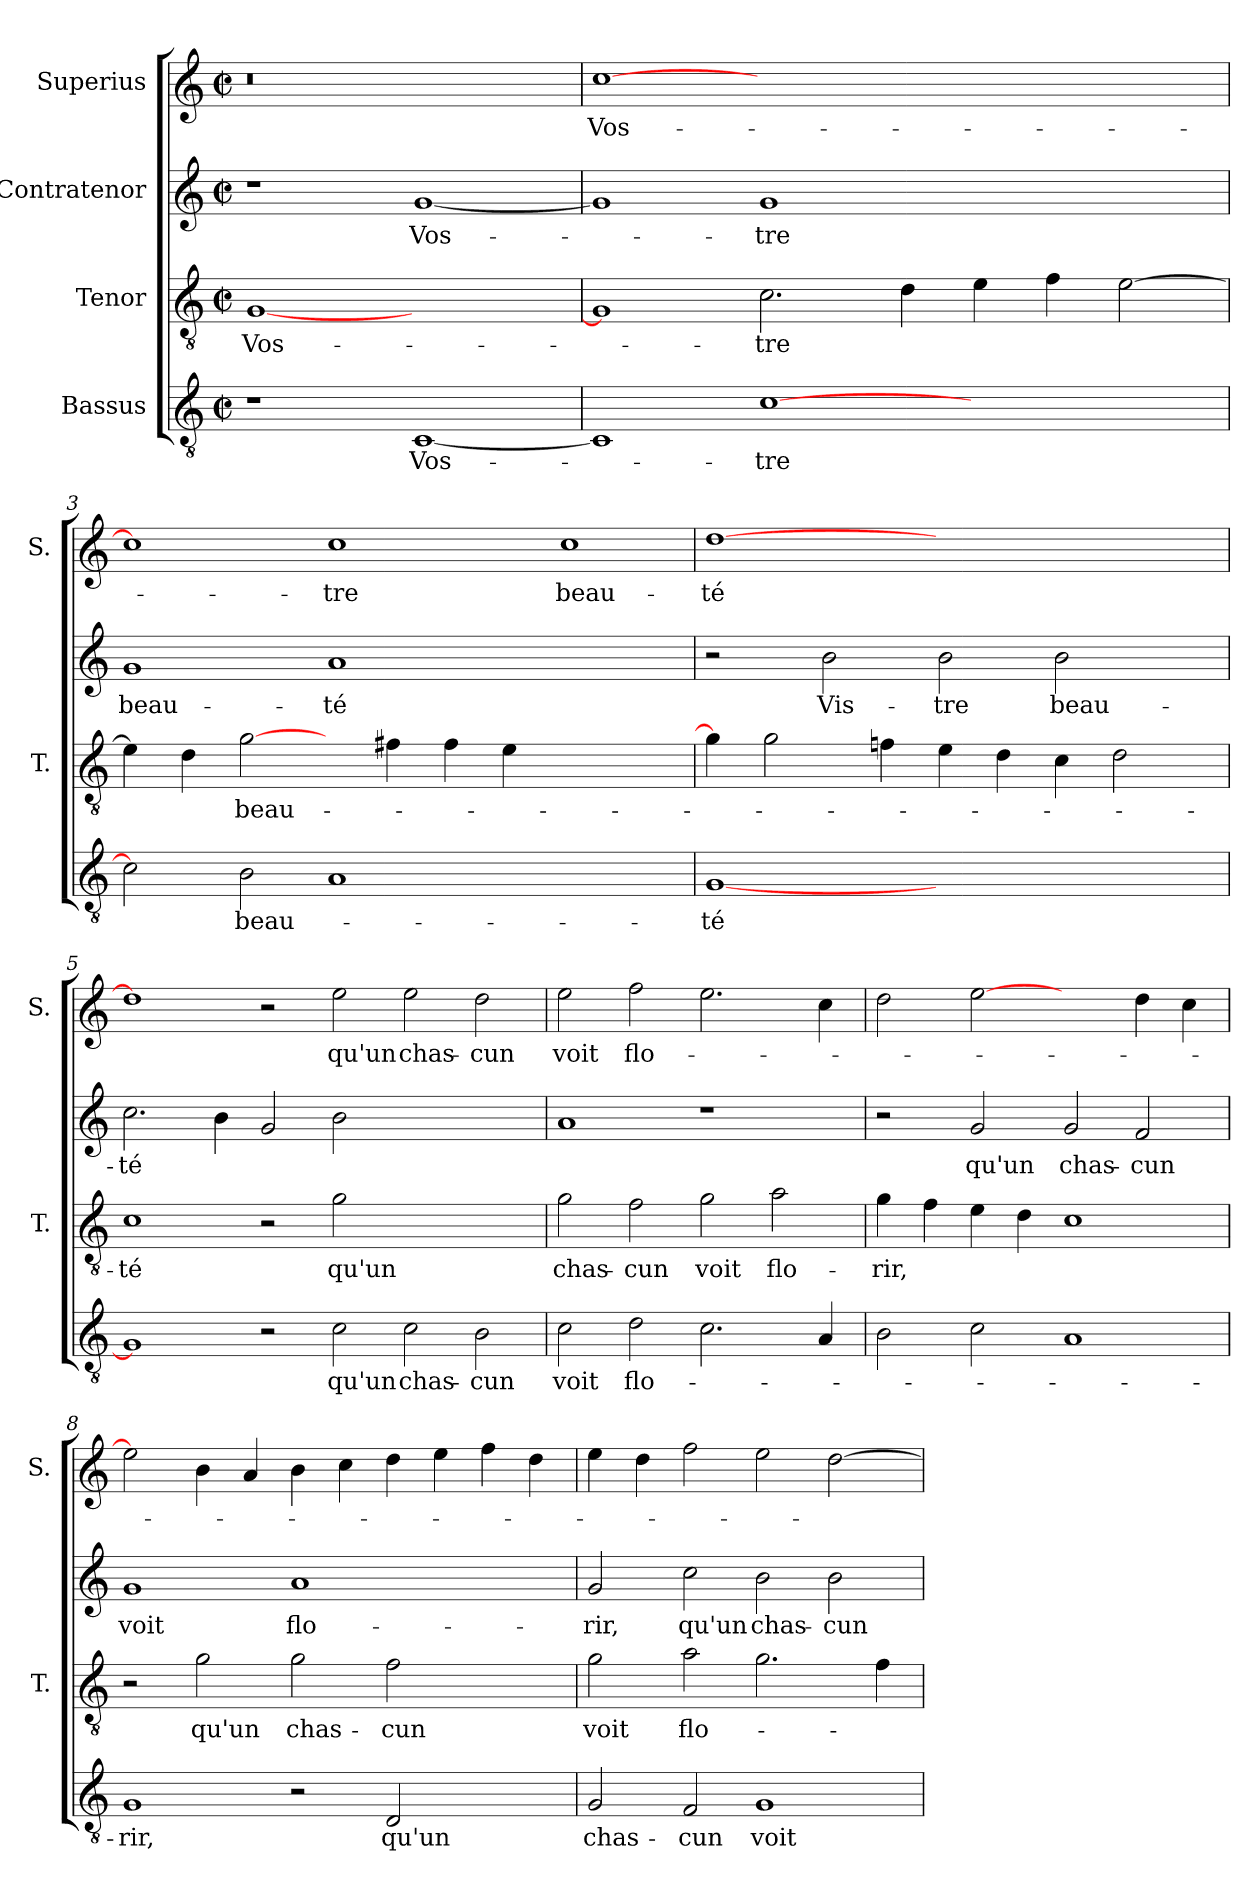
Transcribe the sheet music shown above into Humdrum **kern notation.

**kern	**text	**kern	**text	**kern	**text	**kern	**text
*part4	*part4	*part3	*part3	*part2	*part2	*part1	*part1
*staff4	*staff4	*staff3	*staff3	*staff2	*staff2	*staff1	*staff1
*I"Bassus	*	*I"Tenor	*	*I"Contratenor	*	*I"Superius	*
*	*	*I'T.	*	*	*	*I'S.	*
*clefGv2	*	*clefGv2	*	*clefG2	*	*clefG2	*
*ITrd7c12	*	*	*	*	*	*	*
*k[]	*	*k[]	*	*k[]	*	*k[]	*
*C:	*	*C:	*	*C:	*	*C:	*
*M2/2	*	*M2/2	*	*M2/2	*	*M2/2	*
*met(c|)	*	*met(c|)	*	*met(c|)	*	*met(c|)	*
=1	=1	=1	=1	=1	=1	=1	=1
!	!	!	!	!	!	!LO:N:vis=0	!
1r	.	[1G/	Vos-	1r	.	1r	.
[1CC/	Vos-	1ryy	.	[1g/	Vos-	1ryy	.
=2	=2	=2	=2	=2	=2	=2	=2
1CC/]	.	1G/]	.	1g/]	.	[1cc\	Vos-
[1C\	-tre	2.c\	-tre	1g/	-tre	0ryy	.
.	.	4d\	.	.	.	.	.
1ryy	.	4e\	.	1ryy	.	.	.
.	.	4f\	.	.	.	.	.
.	.	[2e\	.	.	.	.	.
=3	=3	=3	=3	=3	=3	=3	=3
2C\]	.	4e\]	.	1g/	beau-	1cc\]	.
.	.	4d\	.	.	.	.	.
2BB\	beau-	[2g\	beau-	.	.	.	.
1AA/	.	4ryy	.	1a/	-té	1cc\	-tre
.	.	4f#X\	.	.	.	.	.
.	.	4f#\	.	.	.	.	.
.	.	4e\	.	.	.	.	.
1ryy	.	1ryy	.	1ryy	.	1cc\	beau-
=4	=4	=4	=4	=4	=4	=4	=4
[1GG/	-té	4g\]	.	2r	.	[1dd\	-té
.	.	2g\	.	.	.	.	.
.	.	.	.	2b\	Vis-	.	.
.	.	4fn\	.	.	.	.	.
1ryy	.	4e\	.	2b\	-tre	1ryy	.
.	.	4d\	.	.	.	.	.
.	.	4c\	.	2b\	beau-	.	.
.	.	2d\	.	.	.	.	.
4ryy	.	.	.	4ryy	.	4ryy	.
=5	=5	=5	=5	=5	=5	=5	=5
1GG/]	.	1c\	-té	2.cc\	-té	1dd\]	.
.	.	.	.	4b\	.	.	.
2r	.	2r	.	2g/	.	2r	.
2C\	qu'un	2g\	qu'un	2b\	.	2ee\	qu'un
2C\	chas-	1ryy	.	1ryy	.	2ee\	chas-
2BB\	-cun	.	.	.	.	2dd\	-cun
!!LO:LB:g=z
=6	=6	=6	=6	=6	=6	=6	=6
2C\	voit	2g\	chas-	1a/	.	2ee\	voit
2D\	flo-	2f\	-cun	.	.	2ff\	flo-
2.C\	.	2g\	voit	1r	.	2.ee\	.
.	.	2a\	flo-	.	.	.	.
4AA/	.	.	.	.	.	4cc\	.
=7	=7	=7	=7	=7	=7	=7	=7
2BB\	.	4g\	-rir,	2r	.	2dd\	.
.	.	4f\	.	.	.	.	.
2C\	.	4e\	.	2g/	qu'un	[2ee\	.
.	.	4d\	.	.	.	.	.
1AA/	.	1c\	.	2g/	chas-	2ryy	.
.	.	.	.	2f/	-cun	4dd\	.
.	.	.	.	.	.	4cc\	.
=8	=8	=8	=8	=8	=8	=8	=8
1GG/	-rir,	2r	.	1g/	voit	2ee\]	.
.	.	2g\	qu'un	.	.	4b\	.
.	.	.	.	.	.	4a/	.
2r	.	2g\	chas-	1a/	flo-	4b\	.
.	.	.	.	.	.	4cc\	.
2DD/	qu'un	2f\	-cun	.	.	4dd\	.
.	.	.	.	.	.	4ee\	.
2ryy	.	2ryy	.	2ryy	.	4ff\	.
.	.	.	.	.	.	4dd\	.
=9	=9	=9	=9	=9	=9	=9	=9
2GG/	chas-	2g\	voit	2g/	-rir,	4ee\	.
.	.	.	.	.	.	4dd\	.
2FF/	-cun	2a\	flo-	2cc\	qu'un	2ff\	.
1GG/	voit	2.g\	.	2b\	chas-	2ee\	.
.	.	.	.	2b\	-cun	[2dd\	.
.	.	4f\	.	.	.	.	.
=	=	=	=	=	=	=	=
*-	*-	*-	*-	*-	*-	*-	*-
